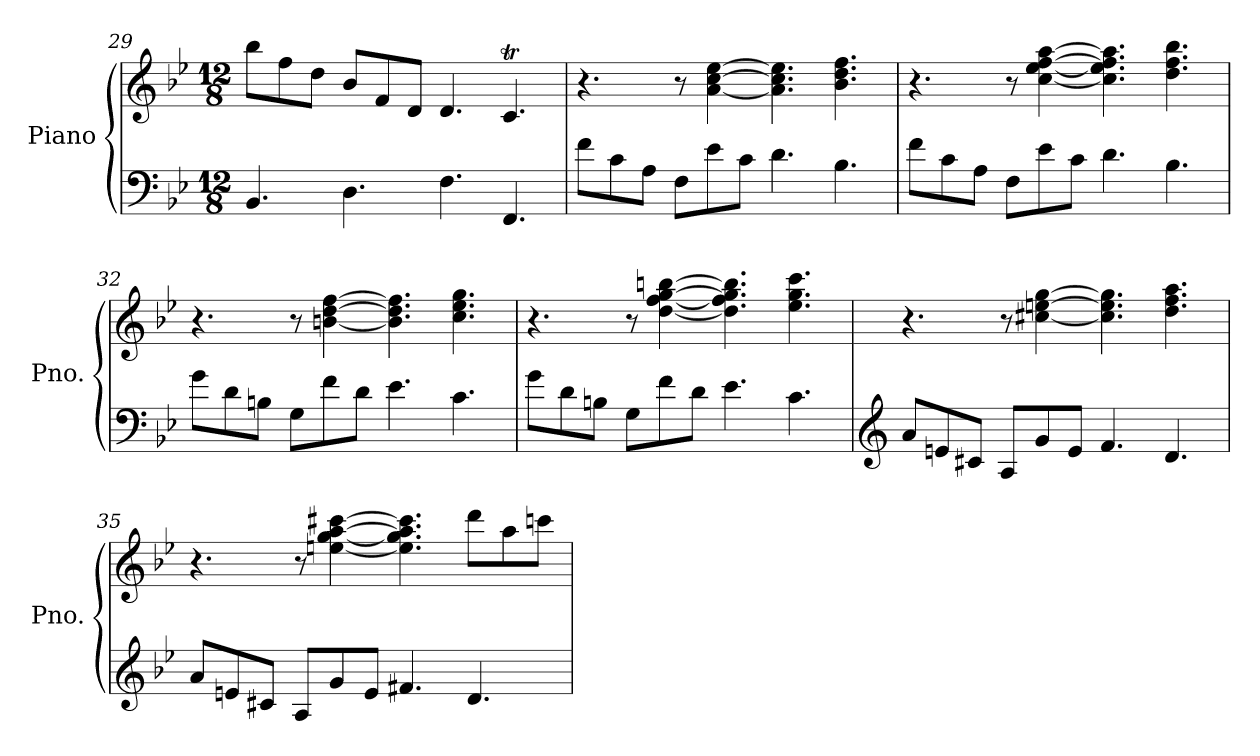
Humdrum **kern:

**kern	**kern
*part1	*part1
*staff2	*staff1
*I"Piano	*
*I'Pno.	*
*clefF4	*clefG2
*k[b-e-]	*k[b-e-]
*M12/8	*M12/8
=29	=29
4.BB-/	8bb-\L
.	8ff\
.	8dd\J
4.D\	8b-/L
.	8f/
.	8d/J
4.F\	4.d/
4.FF/	4.cT/
=30	=30
8f\L	4.r
8c\	.
8A\J	.
8F\L	8r
8e-\	[4a\ [4cc\ [4ee-\
8c\J	.
4.d\	4.a\] 4.cc\] 4.ee-\]
4.B-\	4.b-\ 4.dd\ 4.ff\
!!LO:PB:g=z
=31	=31
8f\L	4.r
8c\	.
8A\J	.
8F\L	8r
8e-\	[4cc\ [4ee-\ [4ff\ [4aa\
8c\J	.
4.d\	4.cc\] 4.ee-\] 4.ff\] 4.aa\]
4.B-\	4.dd\ 4.ff\ 4.bb-\
=32	=32
8g\L	4.r
8d\	.
8Bn\J	.
8G\L	8r
8f\	[4bn\ [4dd\ [4ff\
8d\J	.
4.e-\	4.b\] 4.dd\] 4.ff\]
4.c\	4.cc\ 4.ee-\ 4.gg\
=33	=33
8g\L	4.r
8d\	.
8Bn\J	.
8G\L	8r
8f\	[4dd\ [4ff\ [4gg\ [4bbn\
8d\J	.
4.e-\	4.dd\] 4.ff\] 4.gg\] 4.bb\]
4.c\	4.ee-\ 4.gg\ 4.ccc\
!!LO:LB:g=z
=34	=34
*clefG2	*
8a/L	4.r
8en/	.
8c#X/J	.
8A/L	8r
8g/	[4cc#X\ [4een\ [4gg\
8e/J	.
4.f/	4.cc#\] 4.ee\] 4.gg\]
4.d/	4.dd\ 4.ff\ 4.aa\
=35	=35
8a/L	4.r
8en/	.
8c#X/J	.
8A/L	8r
8g/	[4een\ [4gg\ [4aa\ [4ccc#X\
8e/J	.
4.f#X/	4.ee\] 4.gg\] 4.aa\] 4.ccc#\]
4.d/	8ddd\L
.	8aa\
.	8cccn\J
=	=
*-	*-
